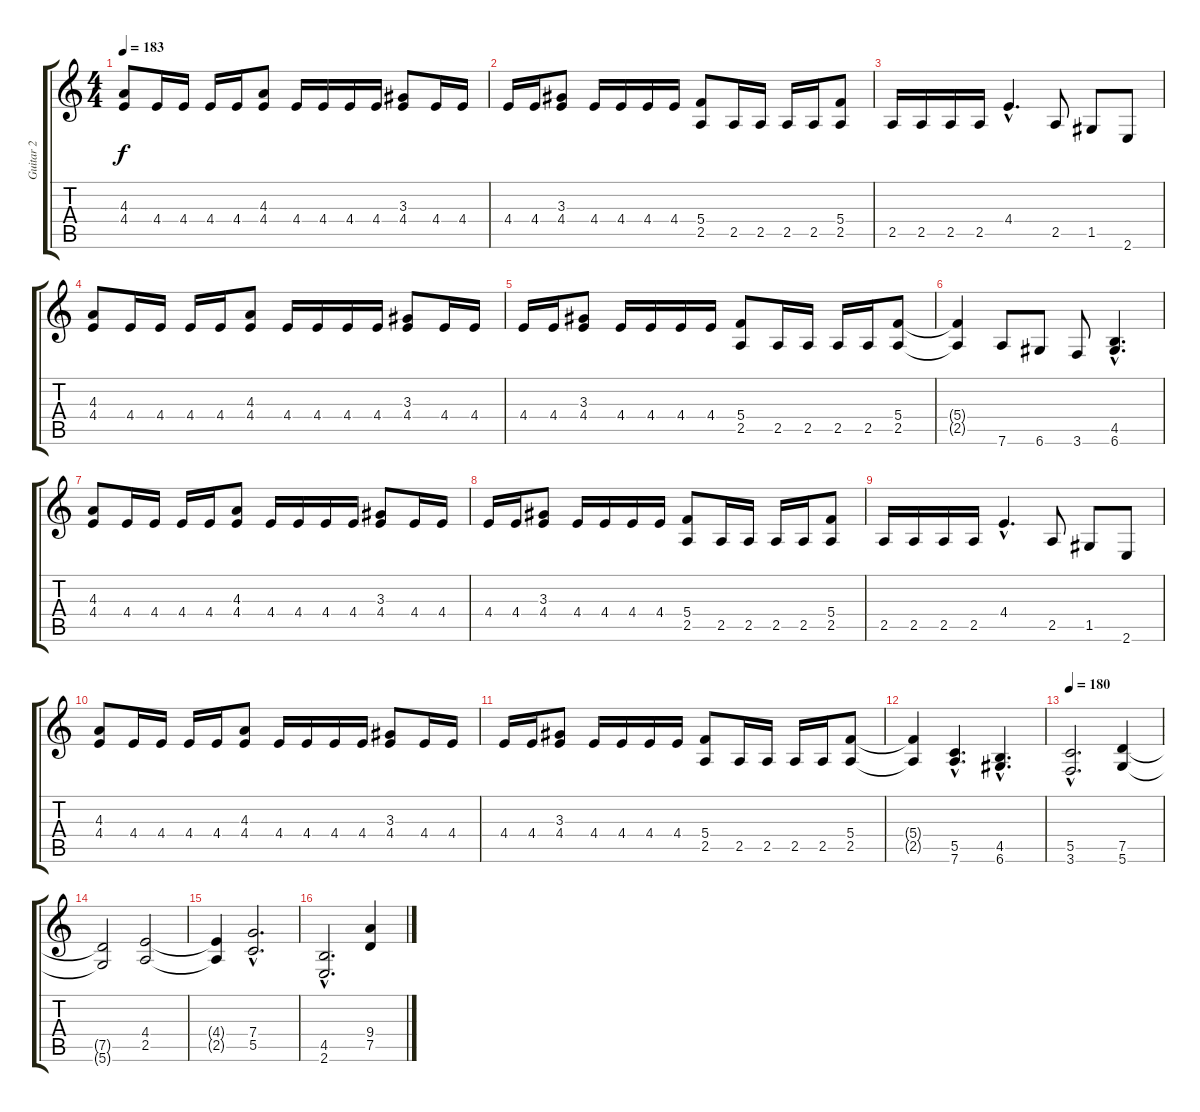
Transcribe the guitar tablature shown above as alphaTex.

\track ("Guitar 2" "Guitar 2") {instrument distortionguitar}
\staff {score tabs}
\tuning (D4 A3 F3 C3 G2 D2) {hide}
\ts (4 4)
\tempo 183
\clef g2
\ks c
(4.3 4.4).8{dy f} 4.4.16 4.4.16 4.4.16 4.4.16 (4.3 4.4).8 4.4.16 4.4.16 4.4.16 4.4.16 (3.3 4.4).8 4.4.16 4.4.16 |
4.4.16 4.4.16 (3.3 4.4).8 4.4.16 4.4.16 4.4.16 4.4.16 (5.4 2.5).8 2.5.16 2.5.16 2.5.16 2.5.16 (5.4 2.5).8 |
2.5.16 2.5.16 2.5.16 2.5.16 4.4{hac}.4{d} 2.5.8 1.5.8 2.6.8 |
(4.3 4.4).8 4.4.16 4.4.16 4.4.16 4.4.16 (4.3 4.4).8 4.4.16 4.4.16 4.4.16 4.4.16 (3.3 4.4).8 4.4.16 4.4.16 |
4.4.16 4.4.16 (3.3 4.4).8 4.4.16 4.4.16 4.4.16 4.4.16 (5.4 2.5).8 2.5.16 2.5.16 2.5.16 2.5.16 (5.4 2.5).8 |
(5.4{t} 2.5{t}).4 7.6.8 6.6.8 3.6.8 (4.5{hac} 6.6{hac}).4{d} |
(4.3 4.4).8 4.4.16 4.4.16 4.4.16 4.4.16 (4.3 4.4).8 4.4.16 4.4.16 4.4.16 4.4.16 (3.3 4.4).8 4.4.16 4.4.16 |
4.4.16 4.4.16 (3.3 4.4).8 4.4.16 4.4.16 4.4.16 4.4.16 (5.4 2.5).8 2.5.16 2.5.16 2.5.16 2.5.16 (5.4 2.5).8 |
2.5.16 2.5.16 2.5.16 2.5.16 4.4{hac}.4{d} 2.5.8 1.5.8 2.6.8 |
(4.3 4.4).8 4.4.16 4.4.16 4.4.16 4.4.16 (4.3 4.4).8 4.4.16 4.4.16 4.4.16 4.4.16 (3.3 4.4).8 4.4.16 4.4.16 |
4.4.16 4.4.16 (3.3 4.4).8 4.4.16 4.4.16 4.4.16 4.4.16 (5.4 2.5).8 2.5.16 2.5.16 2.5.16 2.5.16 (5.4 2.5).8 |
(5.4{t} 2.5{t}).4 (5.5{hac} 7.6{hac}).4{d} (4.5{hac} 6.6{hac}).4{d} |
\tempo 180
(5.5{hac} 3.6{hac}).2{d} (7.5 5.6).4 |
(7.5{t} 5.6{t}).2 (4.4 2.5).2 |
(4.4{t} 2.5{t}).4 (7.4{hac} 5.5{hac}).2{d} |
(4.5{hac} 2.6{hac}).2{d} (9.4 7.5).4
